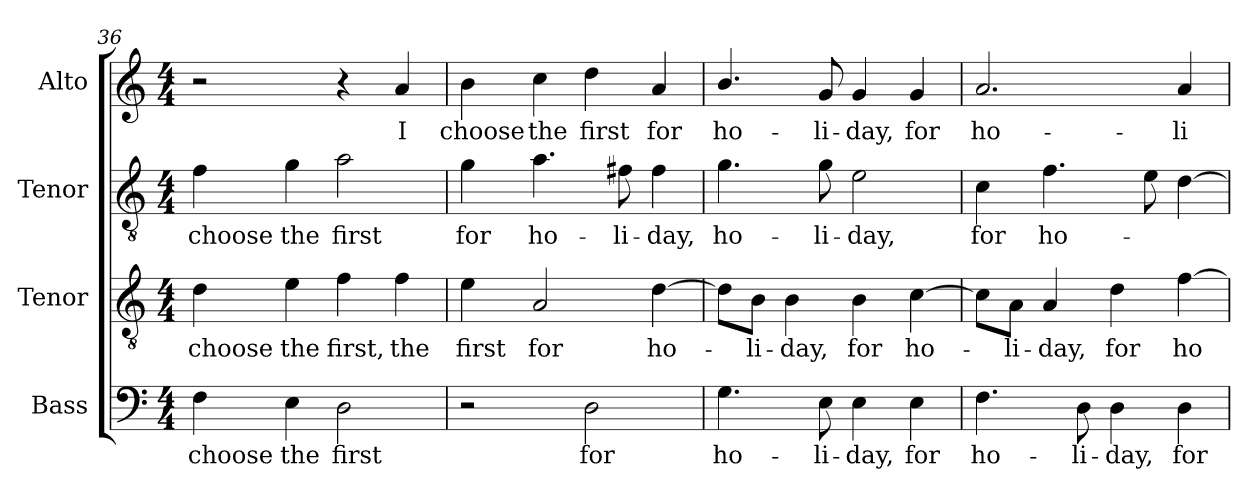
**kern	**text	**kern	**text	**kern	**text	**kern	**text
*part4	*part4	*part3	*part3	*part2	*part2	*part1	*part1
*staff4	*staff4	*staff3	*staff3	*staff2	*staff2	*staff1	*staff1
*I"Bass	*	*I"Tenor	*	*I"Tenor	*	*I"Alto	*
*I'B.	*	*I'T.	*	*I'T.	*	*I'A.	*
*clefF4	*	*clefGv2	*	*clefGv2	*	*clefG2	*
*	*	*ITrd7c12	*	*ITrd7c12	*	*	*
*k[]	*	*k[]	*	*k[]	*	*k[]	*
*C:	*	*C:	*	*C:	*	*C:	*
*M4/4	*	*M4/4	*	*M4/4	*	*M4/4	*
=36	=36	=36	=36	=36	=36	=36	=36
!	!LO:LY:b:color=#000000	!	!	!	!	!	!
!	!	!	!LO:LY:b:color=#000000	!	!	!	!
!	!	!	!	!	!LO:LY:b:color=#000000	!	!
4Fi\	choose	4Di\	choose	4Fi\	choose	2r	.
!	!LO:LY:b:color=#000000	!	!	!	!	!	!
!	!	!	!LO:LY:b:color=#000000	!	!	!	!
!	!	!	!	!	!LO:LY:b:color=#000000	!	!
4Ei\	the	4Ei\	the	4Gi\	the	.	.
!	!LO:LY:b:color=#000000	!	!	!	!	!	!
!	!	!	!LO:LY:b:color=#000000	!	!	!	!
!	!	!	!	!	!LO:LY:b:color=#000000	!	!
2Di\	first	4Fi\	first,	2Ai\	first	4r	.
!	!	!	!LO:LY:b:color=#000000	!	!	!	!
!	!	!	!	!	!	!	!LO:LY:b:color=#000000
.	.	4Fi\	the	.	.	4ai/	I
=37	=37	=37	=37	=37	=37	=37	=37
!	!	!	!LO:LY:b:color=#000000	!	!	!	!
!	!	!	!	!	!LO:LY:b:color=#000000	!	!
!	!	!	!	!	!	!	!LO:LY:b:color=#000000
2r	.	4Ei\	first	4Gi\	for	4bi\	choose
!	!	!	!LO:LY:b:color=#000000	!	!	!	!
!	!	!	!	!	!LO:LY:b:color=#000000	!	!
!	!	!	!	!	!	!	!LO:LY:b:color=#000000
.	.	2AAi/	for	4.Ai\	ho-	4cci\	the
!	!LO:LY:b:color=#000000	!	!	!	!	!	!
!	!	!	!	!	!	!	!LO:LY:b:color=#000000
2Di\	for	.	.	.	.	4ddi\	first
!	!	!	!	!	!LO:LY:b:color=#000000	!	!
.	.	.	.	8F#Xi\	-li-	.	.
!	!	!	!LO:LY:b:color=#000000	!	!	!	!
!	!	!	!	!	!LO:LY:b:color=#000000	!	!
!	!	!	!	!	!	!	!LO:LY:b:color=#000000
.	.	[4Di\	ho-	4F#i\	-day,	4ai/	for
=38	=38	=38	=38	=38	=38	=38	=38
!	!LO:LY:b:color=#000000	!	!	!	!	!	!
!	!	!	!	!	!LO:LY:b:color=#000000	!	!
!	!	!	!	!	!	!	!LO:LY:b:color=#000000
4.Gi\	ho-	8Di\L]	.	4.Gi\	ho-	4.bi/	ho-
!	!	!	!LO:LY:b:color=#000000	!	!	!	!
.	.	8BBi\J	-li-	.	.	.	.
!	!	!	!LO:LY:b:color=#000000	!	!	!	!
.	.	4BBi\	-day,	.	.	.	.
!	!LO:LY:b:color=#000000	!	!	!	!	!	!
!	!	!	!	!	!LO:LY:b:color=#000000	!	!
!	!	!	!	!	!	!	!LO:LY:b:color=#000000
8Ei\	-li-	.	.	8Gi\	-li-	8gi/	-li-
!	!LO:LY:b:color=#000000	!	!	!	!	!	!
!	!	!	!LO:LY:b:color=#000000	!	!	!	!
!	!	!	!	!	!LO:LY:b:color=#000000	!	!
!	!	!	!	!	!	!	!LO:LY:b:color=#000000
4Ei\	-day,	4BBi\	for	2Ei\	-day,	4gi/	-day,
!	!LO:LY:b:color=#000000	!	!	!	!	!	!
!	!	!	!LO:LY:b:color=#000000	!	!	!	!
!	!	!	!	!	!	!	!LO:LY:b:color=#000000
4Ei\	for	[4Ci\	ho-	.	.	4gi/	for
=39	=39	=39	=39	=39	=39	=39	=39
!	!LO:LY:b:color=#000000	!	!	!	!	!	!
!	!	!	!	!	!LO:LY:b:color=#000000	!	!
!	!	!	!	!	!	!	!LO:LY:b:color=#000000
4.Fi\	ho-	8Ci\L]	.	4Ci\	for	2.ai/	ho-
!	!	!	!LO:LY:b:color=#000000	!	!	!	!
.	.	8AAi\J	-li-	.	.	.	.
!	!	!	!LO:LY:b:color=#000000	!	!	!	!
!	!	!	!	!	!LO:LY:b:color=#000000	!	!
.	.	4AAi/	-day,	4.Fi\	ho-	.	.
!	!LO:LY:b:color=#000000	!	!	!	!	!	!
8Di\	-li-	.	.	.	.	.	.
!	!LO:LY:b:color=#000000	!	!	!	!	!	!
!	!	!	!LO:LY:b:color=#000000	!	!	!	!
4Di\	-day,	4Di\	for	.	.	.	.
.	.	.	.	8Ei\	.	.	.
!	!LO:LY:b:color=#000000	!	!	!	!	!	!
!	!	!	!LO:LY:b:color=#000000	!	!	!	!
!	!	!	!	!	!	!	!LO:LY:b:color=#000000
4Di\	for	[4Fi\	ho-	[4Di\	.	4ai/	-li-
=	=	=	=	=	=	=	=
*-	*-	*-	*-	*-	*-	*-	*-
